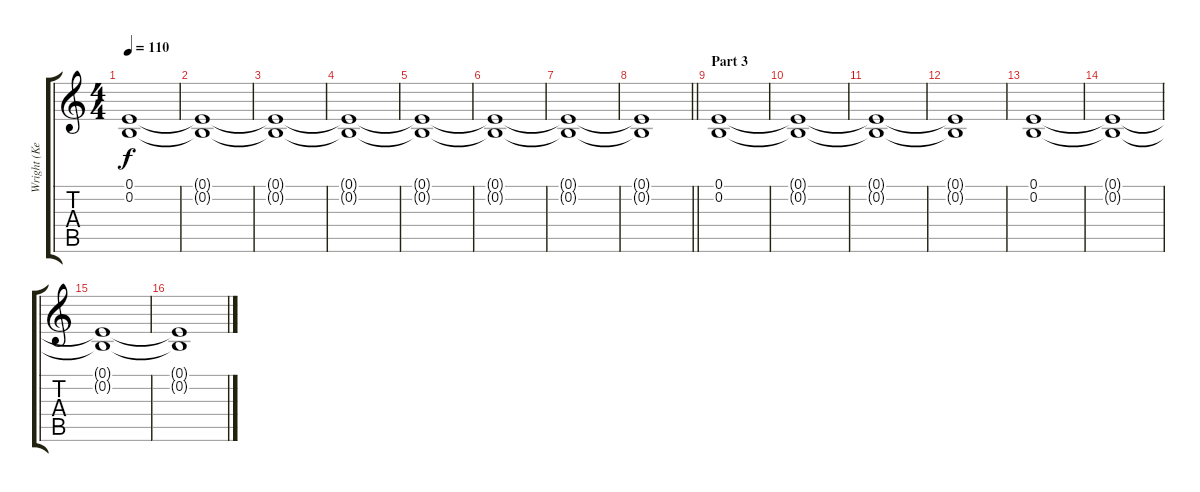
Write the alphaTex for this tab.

\track ("Wright (Keyboard)" "Wright (Ke") {instrument lead3calliope}
\staff {score tabs}
\tuning (E4 B3 G3 D3 A2 E2) {hide}
\ts (4 4)
\tempo 110
\clef g2
\ks c
(0.1 0.2).1{dy f} |
(0.1{t} 0.2{t}).1 |
(0.1{t} 0.2{t}).1 |
(0.1{t} 0.2{t}).1 |
(0.1{t} 0.2{t}).1 |
(0.1{t} 0.2{t}).1 |
(0.1{t} 0.2{t}).1 |
\barLineRight lightlight
(0.1{t} 0.2{t}).1 |
\section ("" "Part 3")
(0.1 0.2).1 |
(0.1{t} 0.2{t}).1 |
(0.1{t} 0.2{t}).1 |
(0.1{t} 0.2{t}).1 |
(0.1 0.2).1 |
(0.1{t} 0.2{t}).1 |
(0.1{t} 0.2{t}).1 |
(0.1{t} 0.2{t}).1
